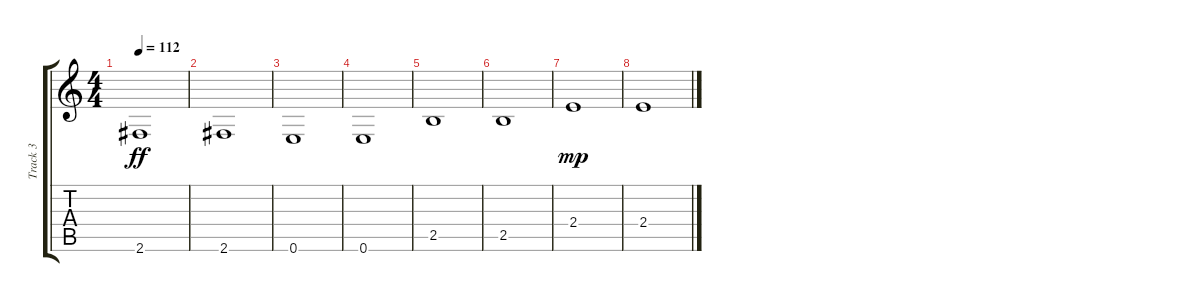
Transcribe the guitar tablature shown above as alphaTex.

\track ("Track 3" "Track 3") {instrument electricguitarjazz}
\staff {score tabs}
\tuning (E4 B3 G3 D3 A2 E2) {hide}
\ts (4 4)
\tempo 112
\clef g2
\ks c
2.6.1{dy ff} |
2.6.1 |
0.6.1 |
0.6.1 |
2.5.1 |
2.5.1 |
2.4.1{dy mp} |
2.4.1
